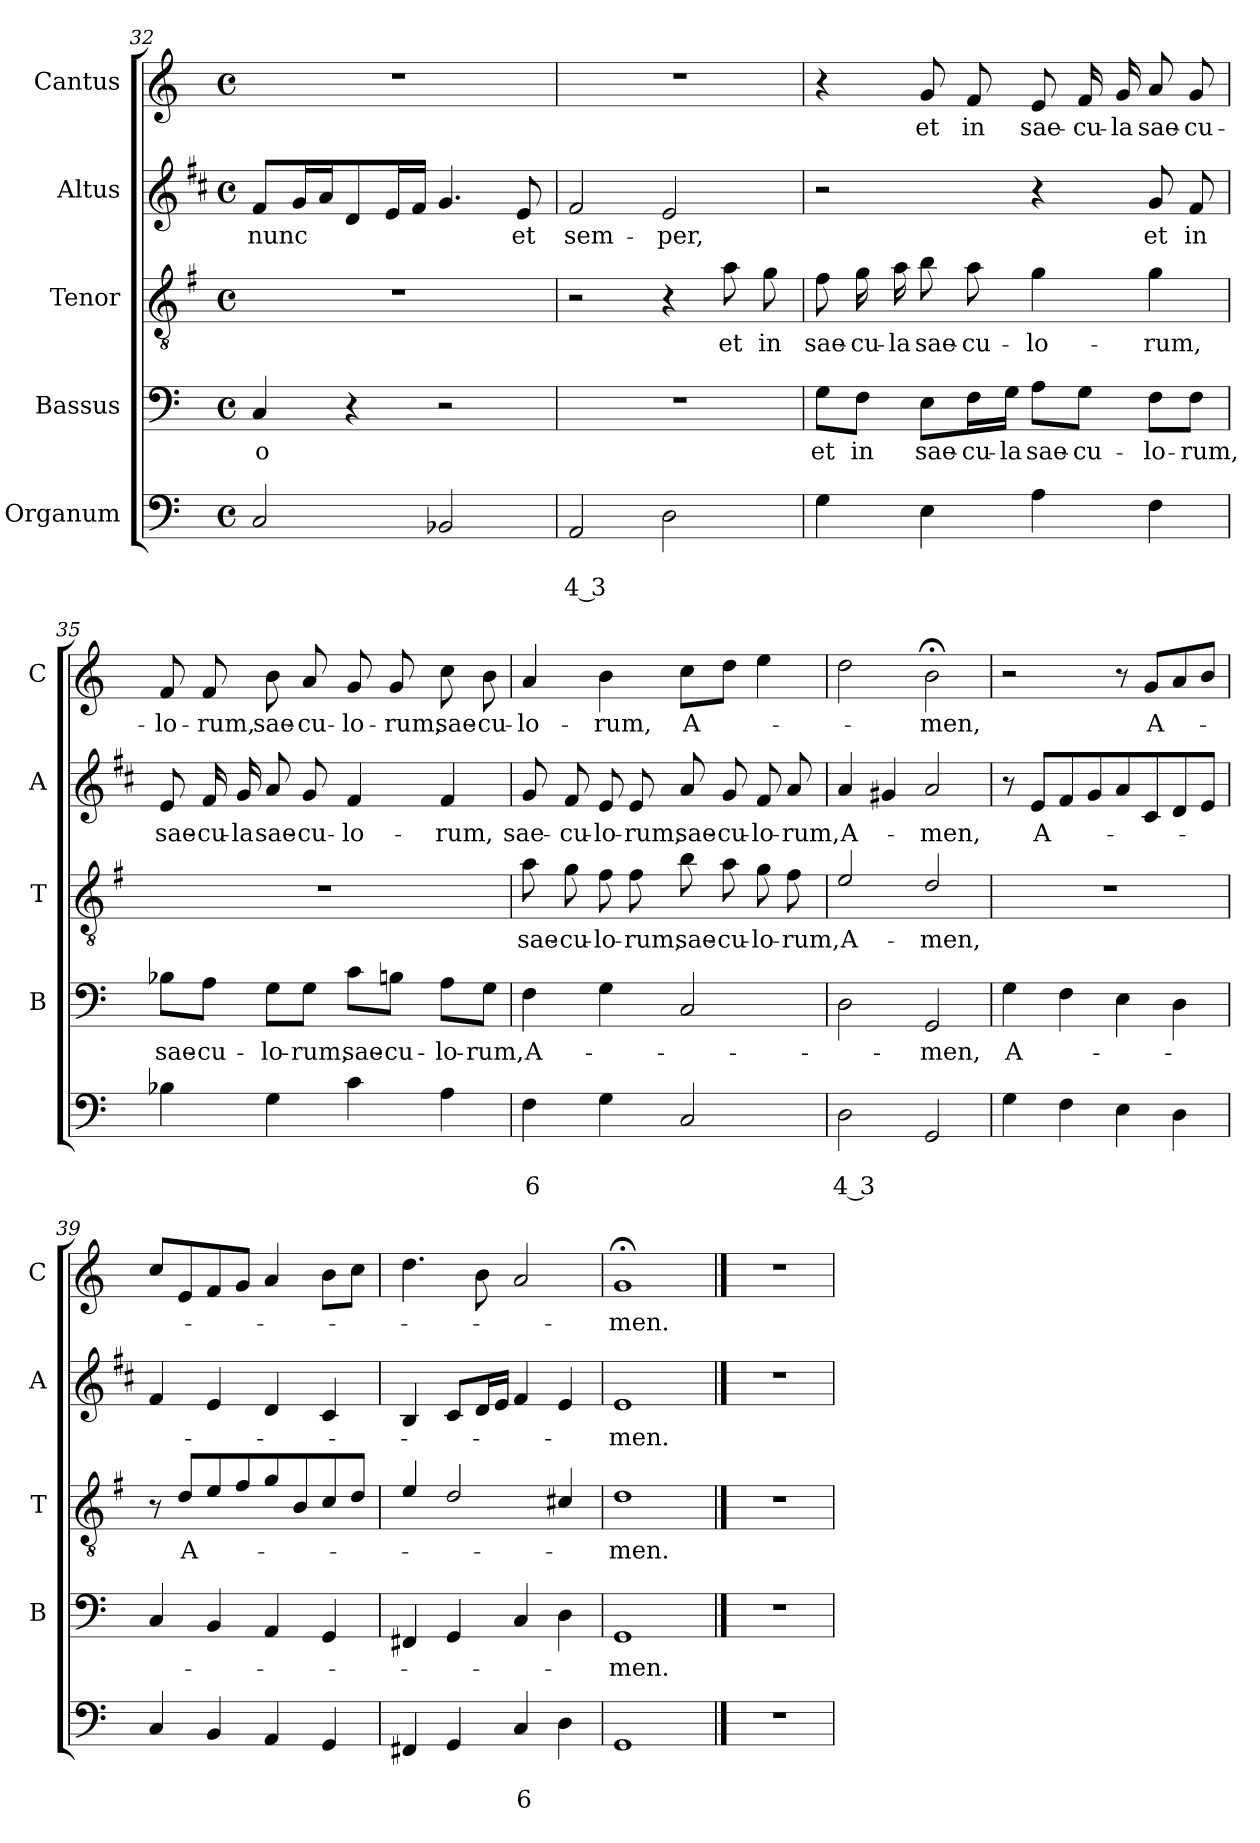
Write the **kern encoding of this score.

**kern	**text	**text	**kern	**text	**kern	**text	**kern	**text	**kern	**text
*part5	*part5	*part5	*part4	*part4	*part3	*part3	*part2	*part2	*part1	*part1
*staff5	*staff5	*staff5	*staff4	*staff4	*staff3	*staff3	*staff2	*staff2	*staff1	*staff1
*I"Organum	*	*	*I"Bassus	*	*I"Tenor	*	*I"Altus	*	*I"Cantus	*
*	*	*	*I'B	*	*I'T	*	*I'A	*	*I'C	*
*clefF4	*	*	*clefF4	*	*clefGv2	*	*clefG2	*	*clefG2	*
*	*	*	*	*	*ITrd4c7	*	*ITrd1c2	*	*	*
*k[]	*	*	*k[]	*	*k[]	*	*k[]	*	*k[]	*
*C:	*	*	*C:	*	*C:	*	*C:	*	*C:	*
*M4/4	*	*	*M4/4	*	*M4/4	*	*M4/4	*	*M4/4	*
*met(c)	*	*	*met(c)	*	*met(c)	*	*met(c)	*	*met(c)	*
=32	=32	=32	=32	=32	=32	=32	=32	=32	=32	=32
!	!	!	!	!LO:LY:b	!	!	!	!LO:LY:b	!	!
2C/	.	.	4C/	-o	1r	.	8e/L	nunc	1r	.
.	.	.	.	.	.	.	16f/L	.	.	.
.	.	.	.	.	.	.	16g/J	.	.	.
.	.	.	4r	.	.	.	8c/	.	.	.
.	.	.	.	.	.	.	16d/L	.	.	.
.	.	.	.	.	.	.	16e/JJ	.	.	.
2BB-X/	.	.	2r	.	.	.	4.f/	.	.	.
!	!	!	!	!	!	!	!	!LO:LY:b	!	!
.	.	.	.	.	.	.	8d/	et	.	.
=33	=33	=33	=33	=33	=33	=33	=33	=33	=33	=33
!	!	!LO:LY:b	!	!	!	!	!	!LO:LY:b	!	!
2AA/	.	4 3	1r	.	2r	.	2e/	sem-	1r	.
!	!	!	!	!	!	!	!	!LO:LY:b	!	!
2D\	.	.	.	.	4r	.	2d/	-per,	.	.
!	!	!	!	!	!	!LO:LY:b	!	!	!	!
.	.	.	.	.	8d\	et	.	.	.	.
!	!	!	!	!	!	!LO:LY:b	!	!	!	!
.	.	.	.	.	8c\	in	.	.	.	.
=34	=34	=34	=34	=34	=34	=34	=34	=34	=34	=34
!	!	!	!	!LO:LY:b	!	!LO:LY:b	!	!	!	!
4G\	.	.	8G\L	et	8B\	sae-	2r	.	4r	.
!	!	!	!	!LO:LY:b	!	!LO:LY:b	!	!	!	!
.	.	.	8F\J	in	16c\	-cu-	.	.	.	.
!	!	!	!	!	!	!LO:LY:b	!	!	!	!
.	.	.	.	.	16d\	-la	.	.	.	.
!	!	!	!	!LO:LY:b	!	!LO:LY:b	!	!	!	!LO:LY:b
4E\	.	.	8E\L	sae-	8e\	sae-	.	.	8g/	et
!	!	!	!	!LO:LY:b	!	!LO:LY:b	!	!	!	!LO:LY:b
.	.	.	16F\L	-cu-	8d\	-cu-	.	.	8f/	in
!	!	!	!	!LO:LY:b	!	!	!	!	!	!
.	.	.	16G\JJ	-la	.	.	.	.	.	.
!	!	!	!	!LO:LY:b	!	!LO:LY:b	!	!	!	!LO:LY:b
4A\	.	.	8A\L	sae-	4c\	-lo-	4r	.	8e/	sae-
!	!	!	!	!LO:LY:b	!	!	!	!	!	!LO:LY:b
.	.	.	8G\J	-cu-	.	.	.	.	16f/	-cu-
!	!	!	!	!	!	!	!	!	!	!LO:LY:b
.	.	.	.	.	.	.	.	.	16g/	-la
!	!	!	!	!LO:LY:b	!	!LO:LY:b	!	!LO:LY:b	!	!LO:LY:b
4F\	.	.	8F\L	-lo-	4c\	-rum,	8f/	et	8a/	sae-
!	!	!	!	!LO:LY:b	!	!	!	!LO:LY:b	!	!LO:LY:b
.	.	.	8F\J	-rum,	.	.	8e/	in	8g/	-cu-
!!LO:LB:g=z
=35	=35	=35	=35	=35	=35	=35	=35	=35	=35	=35
!	!	!	!	!LO:LY:b	!	!	!	!LO:LY:b	!	!LO:LY:b
4B-X\	.	.	8B-X\L	sae-	1r	.	8d/	sae-	8f/	-lo-
!	!	!	!	!LO:LY:b	!	!	!	!LO:LY:b	!	!LO:LY:b
.	.	.	8A\J	-cu-	.	.	16e/	-cu-	8f/	-rum,
!	!	!	!	!	!	!	!	!LO:LY:b	!	!
.	.	.	.	.	.	.	16f/	-la	.	.
!	!	!	!	!LO:LY:b	!	!	!	!LO:LY:b	!	!LO:LY:b
4G\	.	.	8G\L	-lo-	.	.	8g/	sae-	8b\	sae-
!	!	!	!	!LO:LY:b	!	!	!	!LO:LY:b	!	!LO:LY:b
.	.	.	8G\J	-rum,	.	.	8f/	-cu-	8a/	-cu-
!	!	!	!	!LO:LY:b	!	!	!	!LO:LY:b	!	!LO:LY:b
4c\	.	.	8c\L	sae-	.	.	4e/	-lo-	8g/	-lo-
!	!	!	!	!LO:LY:b	!	!	!	!	!	!LO:LY:b
.	.	.	8Bn\J	-cu-	.	.	.	.	8g/	-rum,
!	!	!	!	!LO:LY:b	!	!	!	!LO:LY:b	!	!LO:LY:b
4A\	.	.	8A\L	-lo-	.	.	4e/	-rum,	8cc\	sae-
!	!	!	!	!LO:LY:b	!	!	!	!	!	!LO:LY:b
.	.	.	8G\J	-rum,	.	.	.	.	8b\	-cu-
=36	=36	=36	=36	=36	=36	=36	=36	=36	=36	=36
!	!	!LO:LY:b	!	!LO:LY:b	!	!LO:LY:b	!	!LO:LY:b	!	!LO:LY:b
4F\	.	6	4F\	A-	8d\	sae-	8f/	sae-	4a/	-lo-
!	!	!	!	!	!	!LO:LY:b	!	!LO:LY:b	!	!
.	.	.	.	.	8c\	-cu-	8e/	-cu-	.	.
!	!	!	!	!	!	!LO:LY:b	!	!LO:LY:b	!	!LO:LY:b
4G\	.	.	4G\	.	8B\	-lo-	8d/	-lo-	4b\	-rum,
!	!	!	!	!	!	!LO:LY:b	!	!LO:LY:b	!	!
.	.	.	.	.	8B\	-rum,	8d/	-rum,	.	.
!	!	!	!	!	!	!LO:LY:b	!	!LO:LY:b	!	!LO:LY:b
2C/	.	.	2C/	.	8e\	sae-	8g/	sae-	8cc\L	A-
!	!	!	!	!	!	!LO:LY:b	!	!LO:LY:b	!	!
.	.	.	.	.	8d\	-cu-	8f/	-cu-	8dd\J	.
!	!	!	!	!	!	!LO:LY:b	!	!LO:LY:b	!	!
.	.	.	.	.	8c\	-lo-	8e/	-lo-	4ee\	.
!	!	!	!	!	!	!LO:LY:b	!	!LO:LY:b	!	!
.	.	.	.	.	8B\	-rum,	8g/	-rum,	.	.
=37	=37	=37	=37	=37	=37	=37	=37	=37	=37	=37
!	!	!LO:LY:b	!	!	!	!LO:LY:b	!	!LO:LY:b	!	!
2D\	.	4 3	2D\	.	2A/	A-	4g/	A-	2dd\	.
.	.	.	.	.	.	.	4f#X/	.	.	.
!	!	!	!	!LO:LY:b	!	!LO:LY:b	!	!LO:LY:b	!	!LO:LY:b
2GG/	.	.	2GG/	-men,	2G/	-men,	2g/	-men,	2b;<\	-men,
=38	=38	=38	=38	=38	=38	=38	=38	=38	=38	=38
!	!	!	!	!LO:LY:b	!	!	!	!	!	!
4G\	.	.	4G\	A-	1r	.	8r	.	2r	.
!	!	!	!	!	!	!	!	!LO:LY:b	!	!
.	.	.	.	.	.	.	8d/L	A-	.	.
4F\	.	.	4F\	.	.	.	8e/	.	.	.
.	.	.	.	.	.	.	8f/	.	.	.
4E\	.	.	4E\	.	.	.	8g/	.	8r	.
!	!	!	!	!	!	!	!	!	!	!LO:LY:b
.	.	.	.	.	.	.	8B/	.	8g/L	A-
4D\	.	.	4D\	.	.	.	8c/	.	8a/	.
.	.	.	.	.	.	.	8d/J	.	8b/J	.
=39	=39	=39	=39	=39	=39	=39	=39	=39	=39	=39
4C/	.	.	4C/	.	8r	.	4e/	.	8cc/L	.
!	!	!	!	!	!	!LO:LY:b	!	!	!	!
.	.	.	.	.	8G/L	A-	.	.	8e/	.
4BB/	.	.	4BB/	.	8A/	.	4d/	.	8f/	.
.	.	.	.	.	8B/	.	.	.	8g/J	.
4AA/	.	.	4AA/	.	8c/	.	4c/	.	4a/	.
.	.	.	.	.	8E/	.	.	.	.	.
4GG/	.	.	4GG/	.	8F/	.	4B/	.	8b\L	.
.	.	.	.	.	8G/J	.	.	.	8cc\J	.
!!LO:LB:g=z
=40	=40	=40	=40	=40	=40	=40	=40	=40	=40	=40
4FF#X/	.	.	4FF#X/	.	4A/	.	4A/	.	4.dd\	.
4GG/	.	.	4GG/	.	2G/	.	8B/L	.	.	.
.	.	.	.	.	.	.	16c/L	.	8b\	.
.	.	.	.	.	.	.	16d/JJ	.	.	.
!	!	!LO:LY:b	!	!	!	!	!	!	!	!
4C/	.	6	4C/	.	.	.	4e/	.	2a/	.
4D\	.	.	4D\	.	4F#X/	.	4d/	.	.	.
=41	=41	=41	=41	=41	=41	=41	=41	=41	=41	=41
!	!	!	!	!LO:LY:b	!	!LO:LY:b	!	!LO:LY:b	!	!LO:LY:b
1GG	.	.	1GG	-men.	1G	-men.	1d	-men.	1g;<	-men.
==42	==42	==42	==42	==42	==42	==42	==42	==42	==42	==42
1r	.	.	1r	.	1r	.	1r	.	1r	.
=	=	=	=	=	=	=	=	=	=	=
*-	*-	*-	*-	*-	*-	*-	*-	*-	*-	*-
